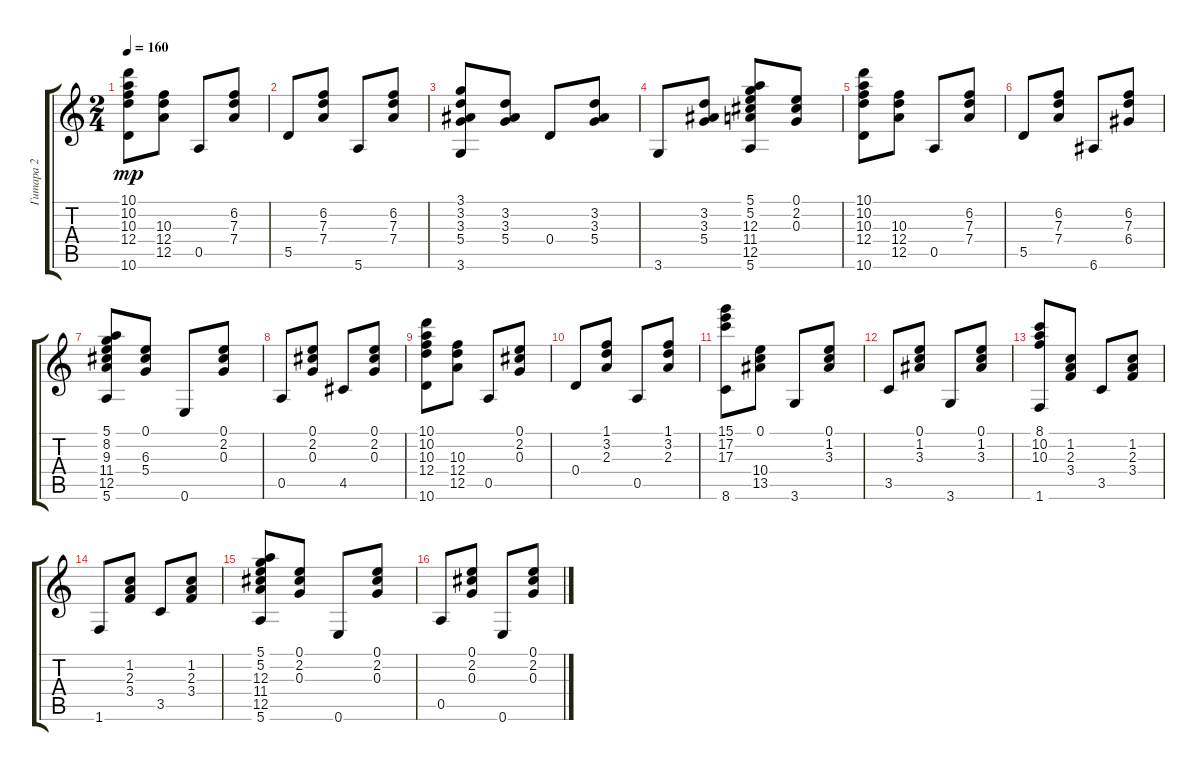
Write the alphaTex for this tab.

\track ("Гитара 2" "Гитара 2") {instrument acousticguitarnylon}
\staff {score tabs}
\tuning (E4 B3 G3 D3 A2 E2) {hide}
\ts (2 4)
\tempo 160
\clef g2
\ks c
(10.1 10.2 10.3 12.4 10.6).8{dy mp} (10.3 12.4 12.5).8 0.5.8 (6.2 7.3 7.4).8 |
5.5.8 (6.2 7.3 7.4).8 5.6.8 (6.2 7.3 7.4).8 |
(3.1 3.2 3.3 5.4 3.6).8 (3.2 3.3 5.4).8 0.4.8 (3.2 3.3 5.4).8 |
3.6.8 (3.2 3.3 5.4).8 (5.1 5.2 12.3 11.4 12.5 5.6).8 (0.1 2.2 0.3).8 |
(10.1 10.2 10.3 12.4 10.6).8 (10.3 12.4 12.5).8 0.5.8 (6.2 7.3 7.4).8 |
5.5.8 (6.2 7.3 7.4).8 6.6.8 (6.2 7.3 6.4).8 |
(5.1 8.2 9.3 11.4 12.5 5.6).8 (0.1 6.3 5.4).8 0.6.8 (0.1 2.2 0.3).8 |
0.5.8 (0.1 2.2 0.3).8 4.5.8 (0.1 2.2 0.3).8 |
(10.1 10.2 10.3 12.4 10.6).8 (10.3 12.4 12.5).8 0.5.8 (0.1 2.2 0.3).8 |
0.4.8 (1.1 3.2 2.3).8 0.5.8 (1.1 3.2 2.3).8 |
(15.1 17.2 17.3 8.6).8 (0.1 10.4 13.5).8 3.6.8 (0.1 1.2 3.3).8 |
3.5.8 (0.1 1.2 3.3).8 3.6.8 (0.1 1.2 3.3).8 |
(8.1 10.2 10.3 1.6).8 (1.2 2.3 3.4).8 3.5.8 (1.2 2.3 3.4).8 |
1.6.8 (1.2 2.3 3.4).8 3.5.8 (1.2 2.3 3.4).8 |
(5.1 5.2 12.3 11.4 12.5 5.6).8 (0.1 2.2 0.3).8 0.6.8 (0.1 2.2 0.3).8 |
0.5.8 (0.1 2.2 0.3).8 0.6.8 (0.1 2.2 0.3).8
